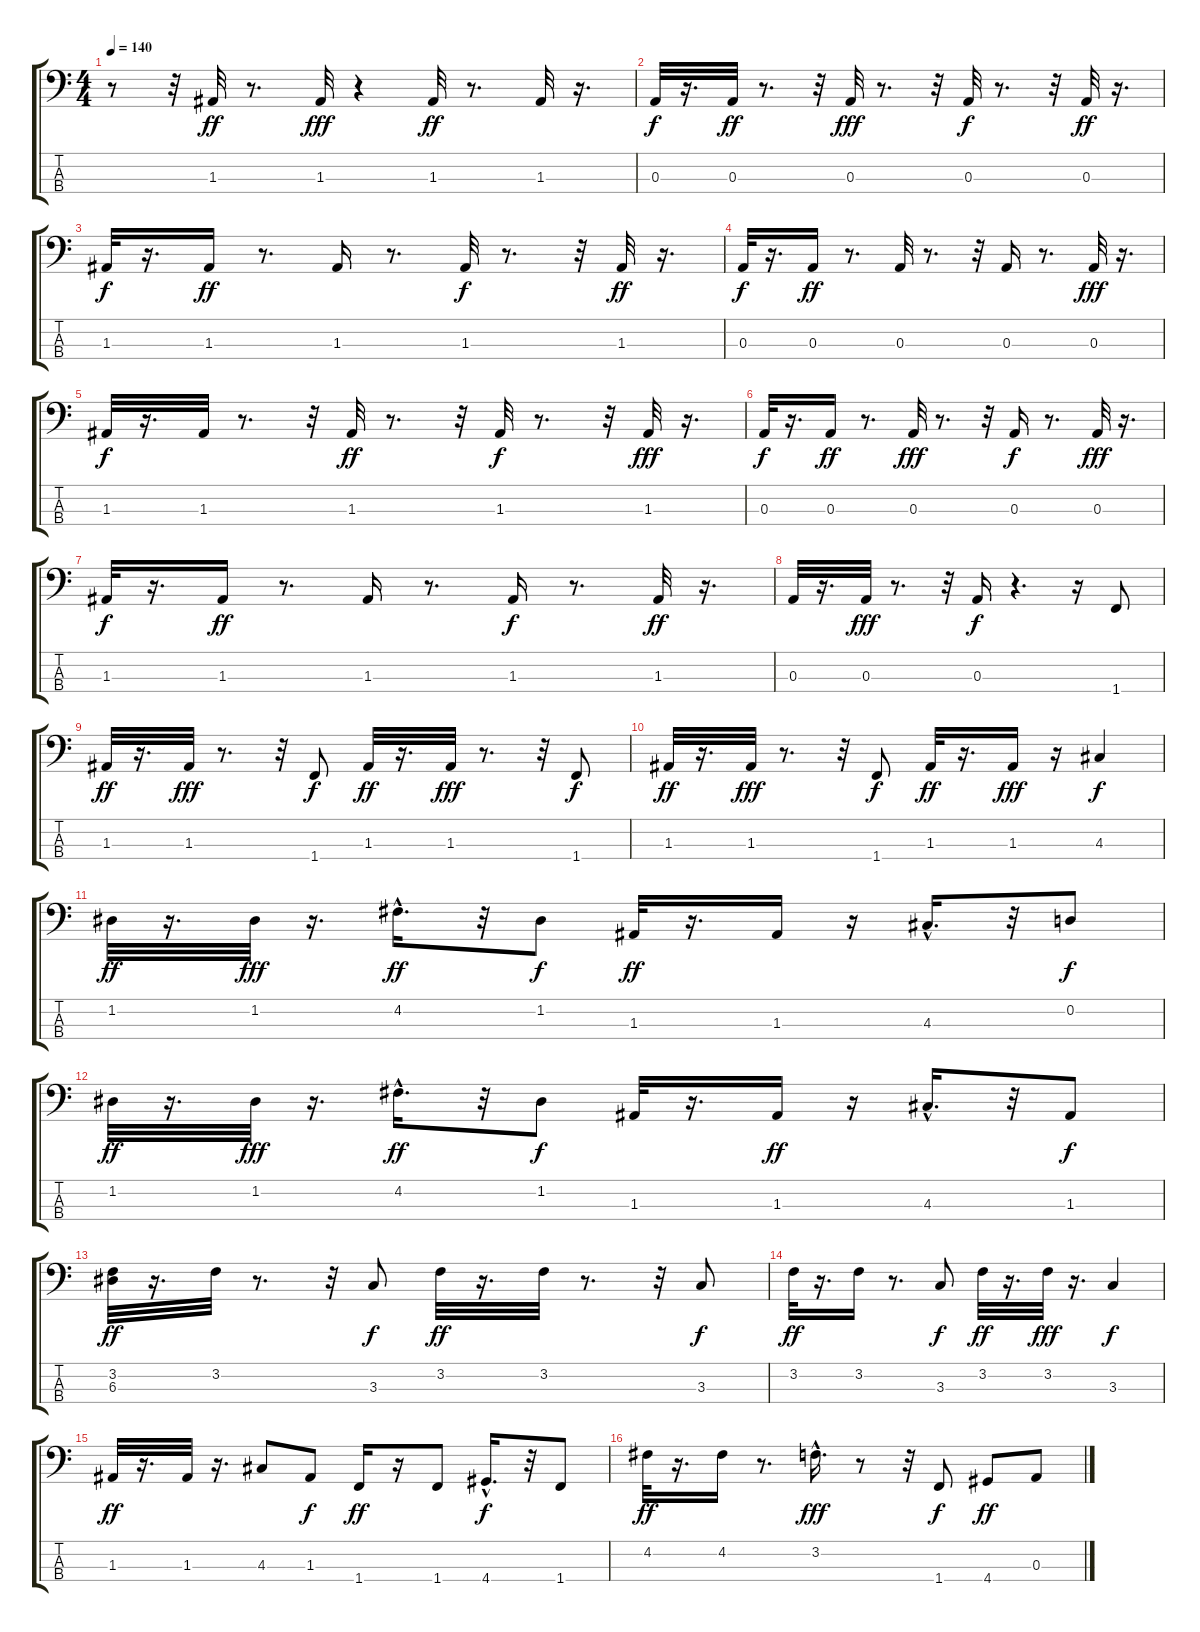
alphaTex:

\track "" {instrument electricbassfinger}
\staff {score tabs}
\tuning (G2 D2 A1 E1) {hide}
\ts (4 4)
\tempo 140
\clef f4
\ks c
r.8{dy ff instrument electricbassfinger} r.32 1.3.32{balance 8} r.8{d} 1.3.32{dy fff} r.4 1.3.32{dy ff} r.8{d} 1.3.32 r.16{d} |
0.3.32{dy f} r.16{d} 0.3.32{dy ff} r.8{d} r.32 0.3.32{dy fff} r.8{d} r.32 0.3.32{dy f} r.8{d} r.32 0.3.32{dy ff} r.16{d} |
1.3.32{dy f} r.16{d} 1.3.16{dy ff} r.8{d} 1.3.16 r.8{d} 1.3.32{dy f} r.8{d} r.32 1.3.32{dy ff} r.16{d} |
0.3.32{dy f} r.16{d} 0.3.16{dy ff} r.8{d} 0.3.32 r.8{d} r.32 0.3.16 r.8{d} 0.3.32{dy fff} r.16{d} |
1.3.32{dy f} r.16{d} 1.3.32 r.8{d} r.32 1.3.32{dy ff} r.8{d} r.32 1.3.32{dy f} r.8{d} r.32 1.3.32{dy fff} r.16{d} |
0.3.32{dy f} r.16{d} 0.3.16{dy ff} r.8{d} 0.3.32{dy fff} r.8{d} r.32 0.3.16{dy f} r.8{d} 0.3.32{dy fff} r.16{d} |
1.3.32{dy f} r.16{d} 1.3.16{dy ff} r.8{d} 1.3.16 r.8{d} 1.3.16{dy f} r.8{d} 1.3.32{dy ff} r.16{d} |
0.3.32 r.16{d} 0.3.32{dy fff} r.8{d} r.32 0.3.16{dy f} r.4{d} r.16 1.4.8 |
1.3.32{dy ff balance 8} r.16{d} 1.3.32{dy fff} r.8{d} r.32 1.4.8{dy f} 1.3.32{dy ff} r.16{d} 1.3.32{dy fff} r.8{d} r.32 1.4.8{dy f} |
1.3.32{dy ff} r.16{d} 1.3.32{dy fff} r.8{d} r.32 1.4.8{dy f} 1.3.32{dy ff} r.16{d} 1.3.16{dy fff} r.16 4.3.4{dy f} |
1.2.32{dy ff} r.16{d} 1.2.32{dy fff} r.16{d} 4.2{hac}.16{d dy ff} r.32 1.2.8{dy f} 1.3.32{dy ff} r.16{d} 1.3.16 r.16 4.3{hac}.16{d} r.32 0.2.8{dy f} |
1.2.32{dy ff} r.16{d} 1.2.32{dy fff} r.16{d} 4.2{hac}.16{d dy ff} r.32 1.2.8{dy f} 1.3.32 r.16{d} 1.3.16{dy ff} r.16 4.3{hac}.16{d} r.32 1.3.8{dy f} |
(3.2 6.3).32{dy ff} r.16{d} 3.2.32 r.8{d} r.32 3.3.8{dy f} 3.2.32{dy ff} r.16{d} 3.2.32 r.8{d} r.32 3.3.8{dy f} |
3.2.32{dy ff} r.16{d} 3.2.16 r.8{d} 3.3.8{dy f} 3.2.32{dy ff} r.16{d} 3.2.32{dy fff} r.16{d} 3.3.4{dy f} |
1.3.32{dy ff} r.16{d} 1.3.32 r.16{d} 4.3.8 1.3.8{dy f} 1.4.16{dy ff} r.16 1.4.8 4.4{hac}.16{d dy f} r.32 1.4.8 |
4.2.32{dy ff} r.16{d} 4.2.16 r.8{d} 3.2{hac}.16{d dy fff} r.8 r.32 1.4.8{dy f} 4.4.8{dy ff} 0.3.8
